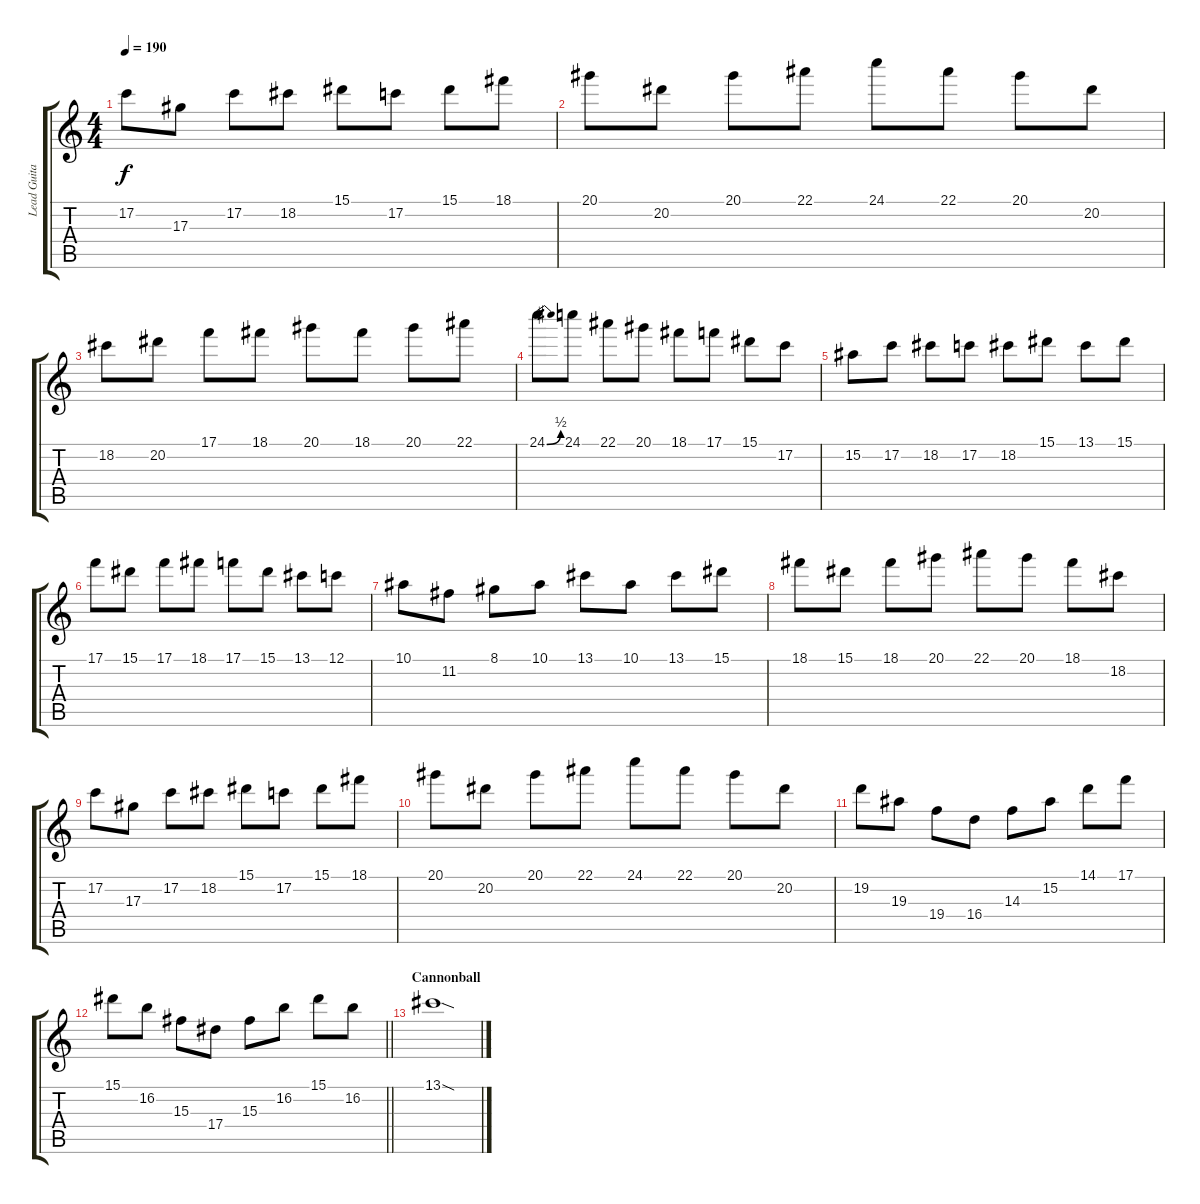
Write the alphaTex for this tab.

\track ("Lead Guitar" "Lead Guita") {instrument overdrivenguitar}
\staff {score tabs}
\tuning (C4 G3 Eb3 Bb2 F2 C2) {hide}
\ts (4 4)
\tempo 190
\clef g2
\ks c
17.2.8{dy f} 17.3.8 17.2.8 18.2.8 15.1.8 17.2.8 15.1.8 18.1.8 |
20.1.8 20.2.8 20.1.8 22.1.8 24.1.8 22.1.8 20.1.8 20.2.8 |
18.2.8 20.2.8 17.1.8 18.1.8 20.1.8 18.1.8 20.1.8 22.1.8 |
24.1{be (bend 0 0 60 2)}.8 24.1.8 22.1.8 20.1.8 18.1.8 17.1.8 15.1.8 17.2.8 |
15.2.8 17.2.8 18.2.8 17.2.8 18.2.8 15.1.8 13.1.8 15.1.8 |
17.1.8 15.1.8 17.1.8 18.1.8 17.1.8 15.1.8 13.1.8 12.1.8 |
10.1.8 11.2.8 8.1.8 10.1.8 13.1.8 10.1.8 13.1.8 15.1.8 |
18.1.8 15.1.8 18.1.8 20.1.8 22.1.8 20.1.8 18.1.8 18.2.8 |
17.2.8 17.3.8 17.2.8 18.2.8 15.1.8 17.2.8 15.1.8 18.1.8 |
20.1.8 20.2.8 20.1.8 22.1.8 24.1.8 22.1.8 20.1.8 20.2.8 |
19.2.8 19.3.8 19.4.8 16.4.8 14.3.8 15.2.8 14.1.8 17.1.8 |
\barLineRight lightlight
15.1.8 16.2.8 15.3.8 17.4.8 15.3.8 16.2.8 15.1.8 16.2.8 |
\section ("" "Cannonball")
13.1{sod}.1
